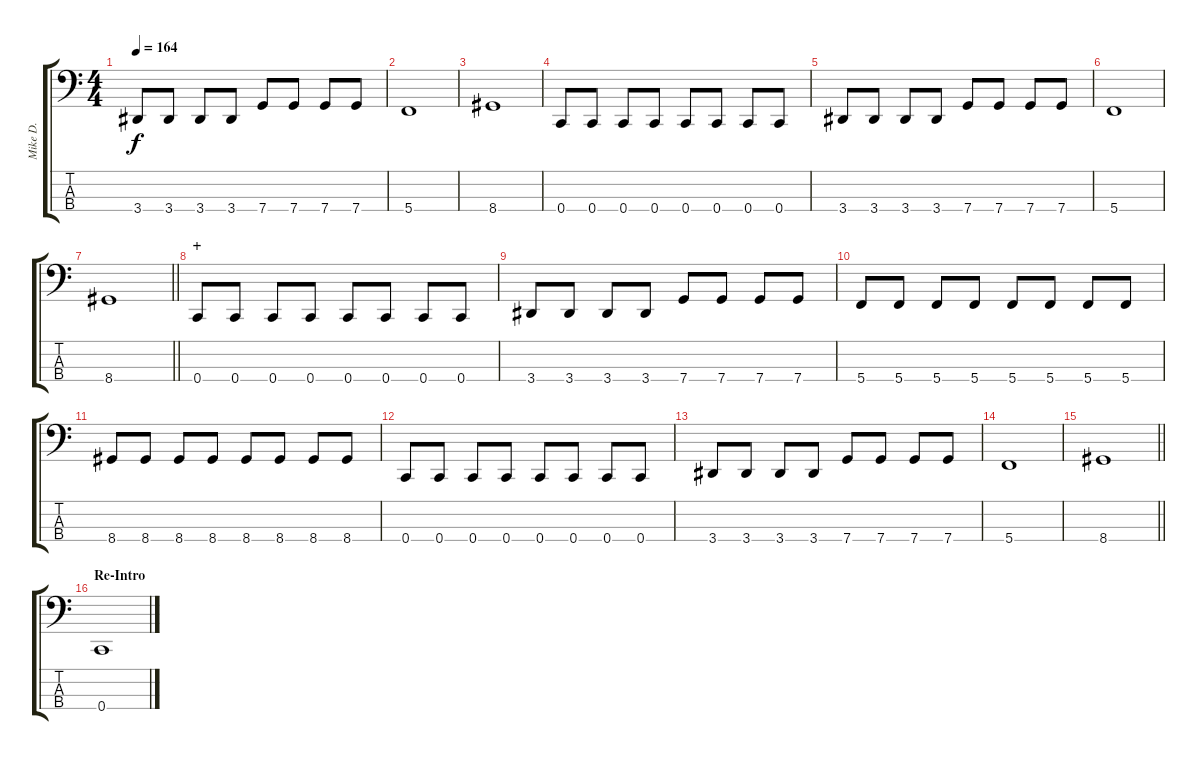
\track ("Mike D." "Mike D.") {instrument electricbassfinger}
\staff {score tabs}
\tuning (F2 C2 G1 C1) {hide}
\ts (4 4)
\tempo 164
\clef f4
\ks c
3.4.8{dy f} 3.4.8 3.4.8 3.4.8 7.4.8 7.4.8 7.4.8 7.4.8 |
5.4.1 |
8.4.1 |
0.4.8 0.4.8 0.4.8 0.4.8 0.4.8 0.4.8 0.4.8 0.4.8 |
3.4.8 3.4.8 3.4.8 3.4.8 7.4.8 7.4.8 7.4.8 7.4.8 |
5.4.1 |
\barLineRight lightlight
8.4.1 |
\section ("" "+")
0.4.8 0.4.8 0.4.8 0.4.8 0.4.8 0.4.8 0.4.8 0.4.8 |
3.4.8 3.4.8 3.4.8 3.4.8 7.4.8 7.4.8 7.4.8 7.4.8 |
5.4.8 5.4.8 5.4.8 5.4.8 5.4.8 5.4.8 5.4.8 5.4.8 |
8.4.8 8.4.8 8.4.8 8.4.8 8.4.8 8.4.8 8.4.8 8.4.8 |
0.4.8 0.4.8 0.4.8 0.4.8 0.4.8 0.4.8 0.4.8 0.4.8 |
3.4.8 3.4.8 3.4.8 3.4.8 7.4.8 7.4.8 7.4.8 7.4.8 |
5.4.1 |
\barLineRight lightlight
8.4.1 |
\section ("" "Re-Intro")
0.4.1
